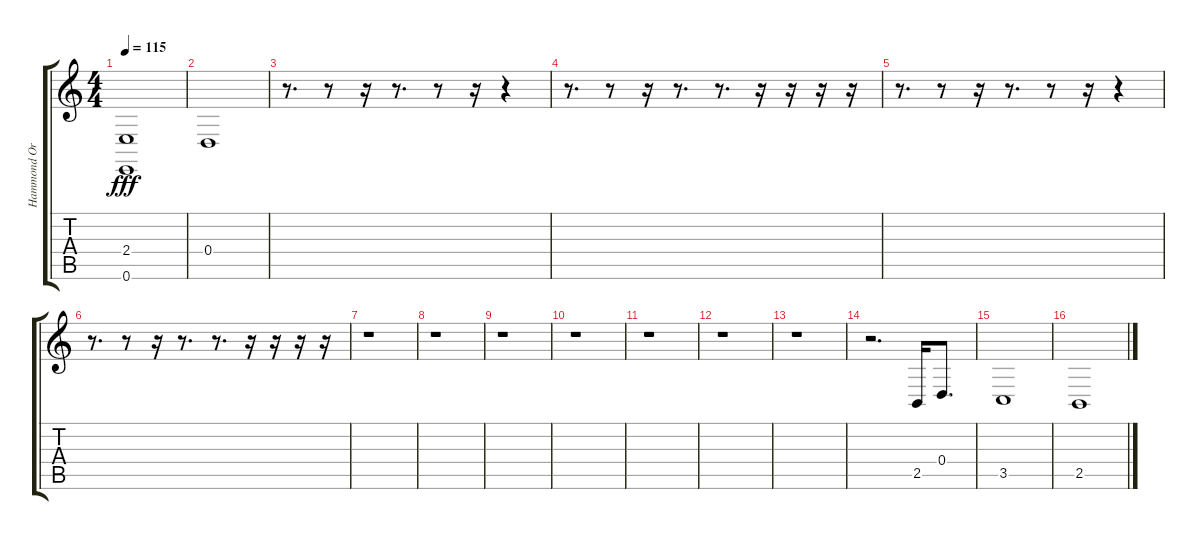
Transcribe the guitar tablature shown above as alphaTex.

\track ("Hammond Organ" "Hammond Or") {instrument drawbarorgan}
\staff {score tabs}
\tuning (E4 B3 G3 D3 A2 E2) {hide}
\ts (4 4)
\tempo 115
\clef g2
\ks c
(2.4 0.6).1{dy fff} |
0.4.1 |
r.8{d} r.8 r.16 r.8{d} r.8 r.16 r.4 |
r.8{d} r.8 r.16 r.8{d} r.8{d} r.16 r.16 r.16 r.16 |
r.8{d} r.8 r.16 r.8{d} r.8 r.16 r.4 |
r.8{d} r.8 r.16 r.8{d} r.8{d} r.16 r.16 r.16 r.16 |
r.1 |
r.1 |
r.1 |
r.1 |
r.1 |
r.1 |
r.1 |
r.2{d} 2.5.16 0.4.8{d} |
3.5.1 |
2.5.1
